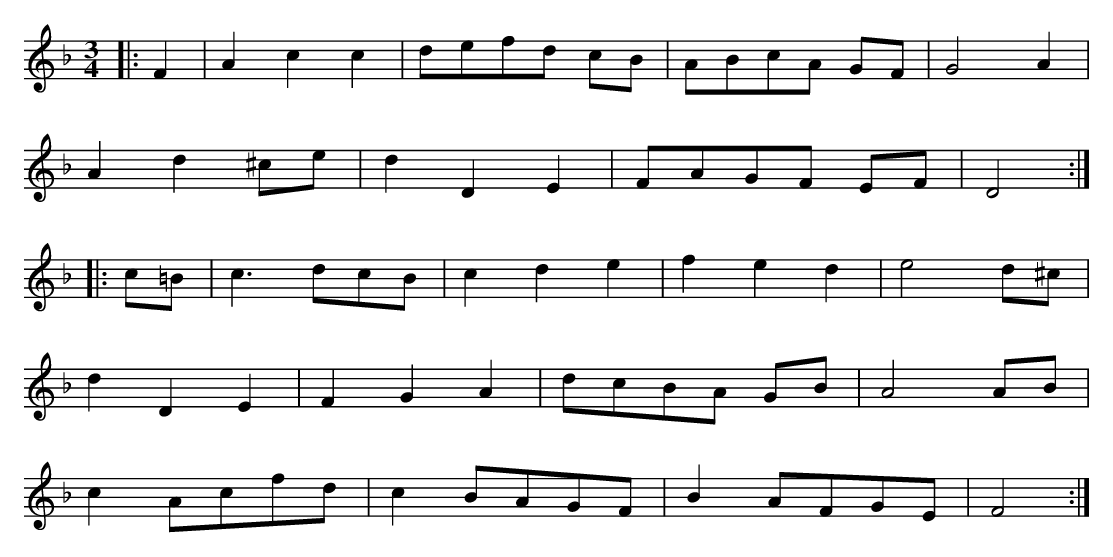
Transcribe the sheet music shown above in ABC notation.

X:1
M:3/4
K:F
|:F2|A2c2c2|defd cB|ABcA GF|G4A2|
A2d2 ^ce|d2D2E2|FAGF EF|D4:|
|:c=B|c3 dcB|c2d2e2|f2e2d2|e4 d^c|
d2D2E2|F2G2A2|dcBA GB|A4AB|
c2Acfd|c2BAGF|B2AFGE|F4:|
